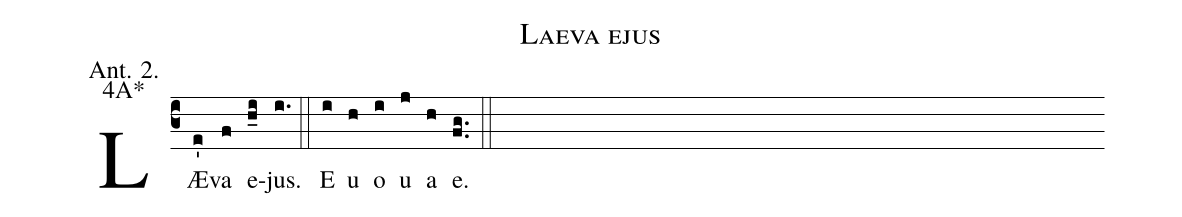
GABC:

name:Laeva ejus;
office-part:Antiphona;
mode:4;
annotation: Ant. 2.;
annotation: 4A*;
%%
(c3) LÆ(e')va(f) e(h_i)jus.(i.) (::) E(i) u(h) o(i) u(j) a(h) e.(fg..) (::)
